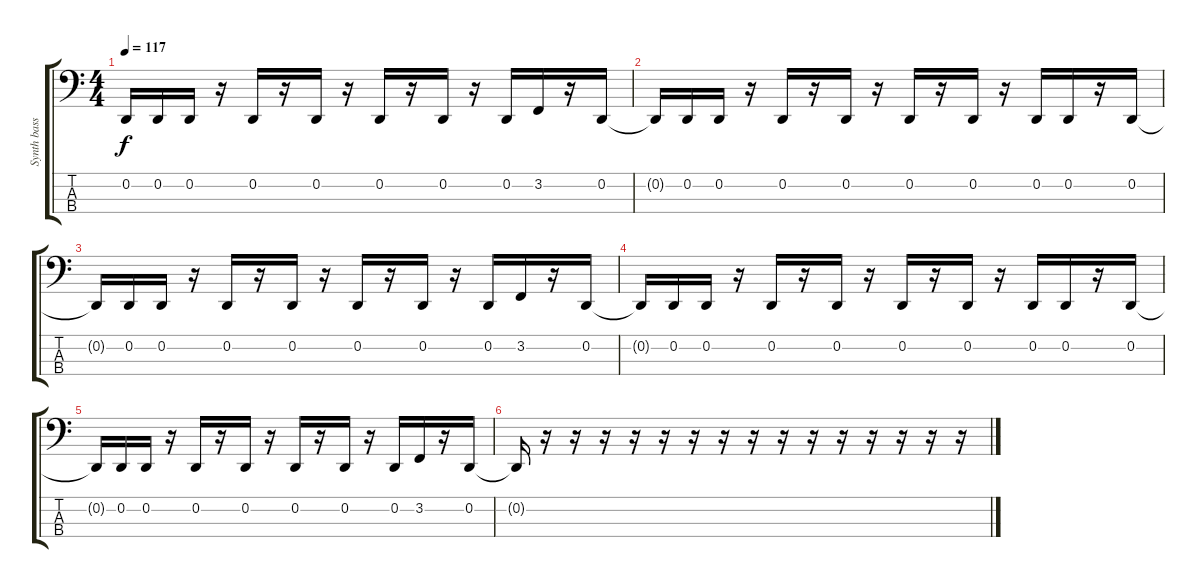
\track ("Synth bass" "Synth bass") {instrument lead8bassandlead}
\staff {score tabs}
\tuning (G2 D2 A1 E1) {hide}
\ts (4 4)
\tempo 117
\clef f4
\ks c
0.2{t}.16{dy f} 0.2.16 0.2.16 r.16 0.2.16 r.16 0.2.16 r.16 0.2.16 r.16 0.2.16 r.16 0.2.16 3.2.16 r.16 0.2.16 |
0.2{t}.16 0.2.16 0.2.16 r.16 0.2.16 r.16 0.2.16 r.16 0.2.16 r.16 0.2.16 r.16 0.2.16 0.2.16 r.16 0.2.16 |
0.2{t}.16 0.2.16 0.2.16 r.16 0.2.16 r.16 0.2.16 r.16 0.2.16 r.16 0.2.16 r.16 0.2.16 3.2.16 r.16 0.2.16 |
0.2{t}.16 0.2.16 0.2.16 r.16 0.2.16 r.16 0.2.16 r.16 0.2.16 r.16 0.2.16 r.16 0.2.16 0.2.16 r.16 0.2.16 |
0.2{t}.16 0.2.16 0.2.16 r.16 0.2.16 r.16 0.2.16 r.16 0.2.16 r.16 0.2.16 r.16 0.2.16 3.2.16 r.16 0.2.16 |
0.2{t}.16 r.16 r.16 r.16 r.16 r.16 r.16 r.16 r.16 r.16 r.16 r.16 r.16 r.16 r.16 r.16
